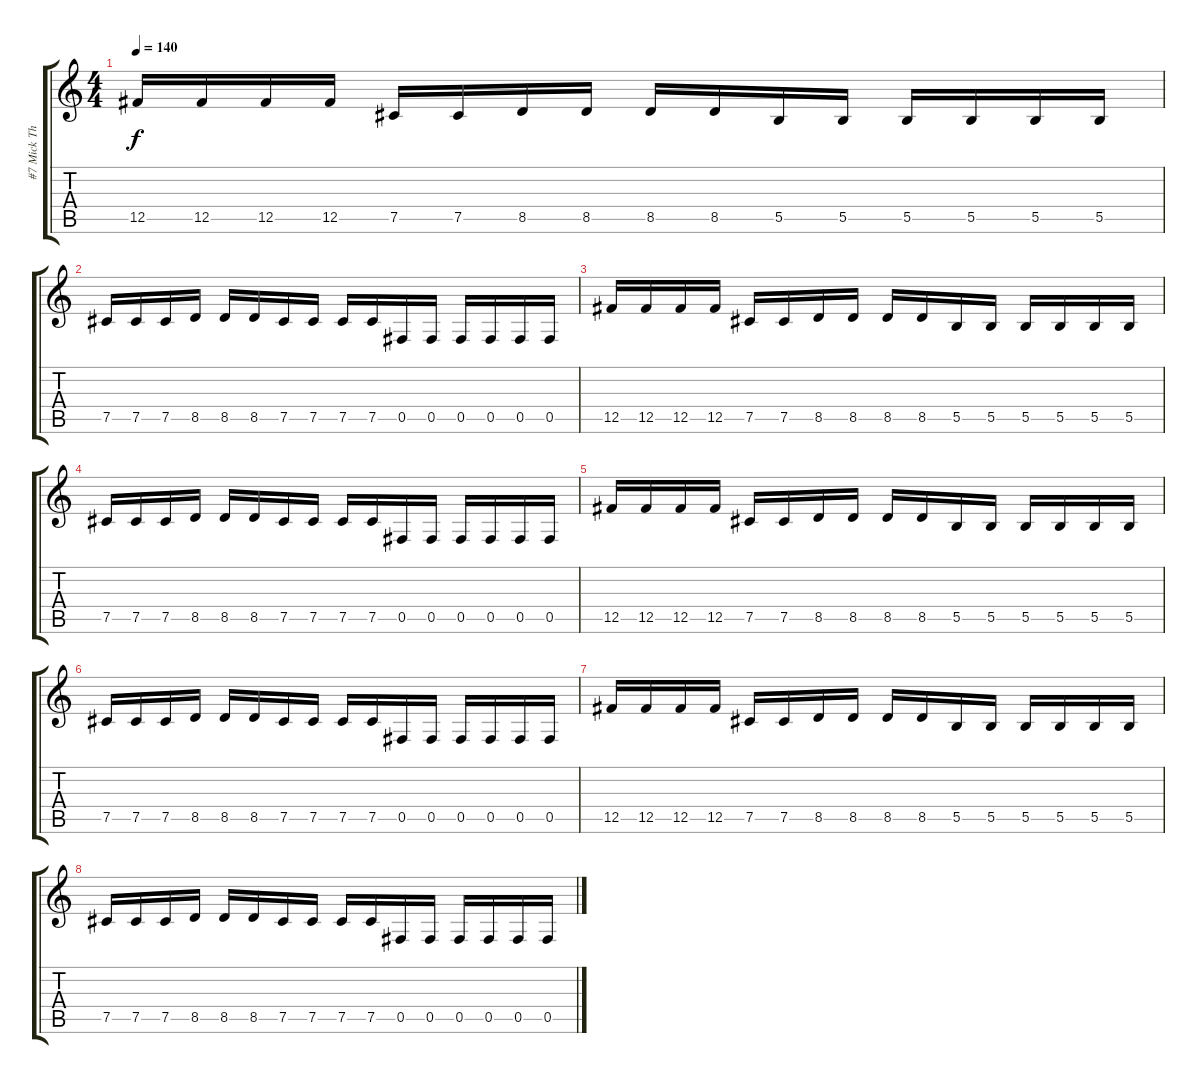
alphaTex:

\track ("#7 Mick Thompson - 1st Guitar" "#7 Mick Th") {instrument distortionguitar}
\staff {score tabs}
\tuning (Db4 Ab3 E3 B2 Gb2 B1) {hide}
\ts (4 4)
\tempo 140
\clef g2
\ks c
12.5.16{dy f} 12.5.16 12.5.16 12.5.16 7.5.16 7.5.16 8.5.16 8.5.16 8.5.16 8.5.16 5.5.16 5.5.16 5.5.16 5.5.16 5.5.16 5.5.16 |
7.5.16 7.5.16 7.5.16 8.5.16 8.5.16 8.5.16 7.5.16 7.5.16 7.5.16 7.5.16 0.5.16 0.5.16 0.5.16 0.5.16 0.5.16 0.5.16 |
12.5.16 12.5.16 12.5.16 12.5.16 7.5.16 7.5.16 8.5.16 8.5.16 8.5.16 8.5.16 5.5.16 5.5.16 5.5.16 5.5.16 5.5.16 5.5.16 |
7.5.16 7.5.16 7.5.16 8.5.16 8.5.16 8.5.16 7.5.16 7.5.16 7.5.16 7.5.16 0.5.16 0.5.16 0.5.16 0.5.16 0.5.16 0.5.16 |
12.5.16 12.5.16 12.5.16 12.5.16 7.5.16 7.5.16 8.5.16 8.5.16 8.5.16 8.5.16 5.5.16 5.5.16 5.5.16 5.5.16 5.5.16 5.5.16 |
7.5.16 7.5.16 7.5.16 8.5.16 8.5.16 8.5.16 7.5.16 7.5.16 7.5.16 7.5.16 0.5.16 0.5.16 0.5.16 0.5.16 0.5.16 0.5.16 |
12.5.16 12.5.16 12.5.16 12.5.16 7.5.16 7.5.16 8.5.16 8.5.16 8.5.16 8.5.16 5.5.16 5.5.16 5.5.16 5.5.16 5.5.16 5.5.16 |
7.5.16 7.5.16 7.5.16 8.5.16 8.5.16 8.5.16 7.5.16 7.5.16 7.5.16 7.5.16 0.5.16 0.5.16 0.5.16 0.5.16 0.5.16 0.5.16
